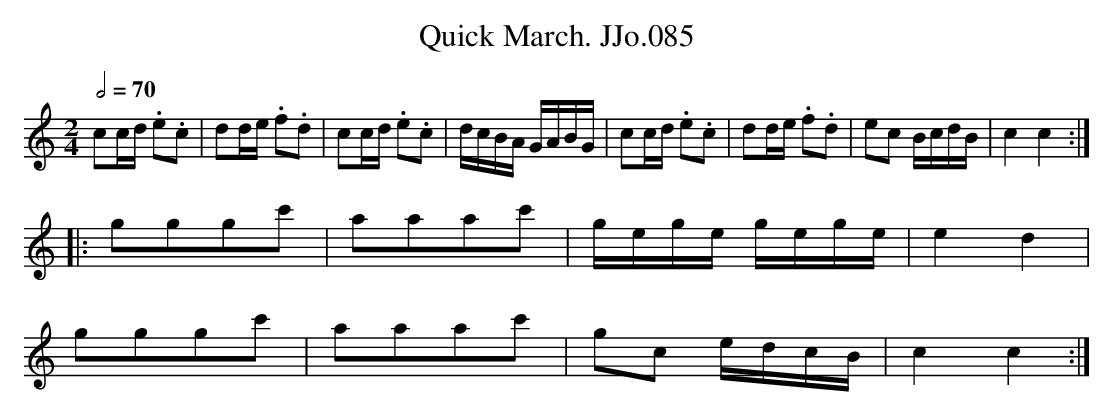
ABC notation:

X:1
T:Quick March. JJo.085
M:2/4
L:1/8
Q:1/2=70
K:C
cc/d/ .e.c|dd/e/ .f.d|cc/d/ .e.c|d/c/B/A/ G/A/B/G/|\
cc/d/ .e.c|dd/e/ .f.d|ec B/c/d/B/|c2c2:|
|:gggc'|aaac'|g/e/g/e/ g/e/g/e/|e2d2|
gggc'|aaac'|gc e/d/c/B/|c2c2:|
